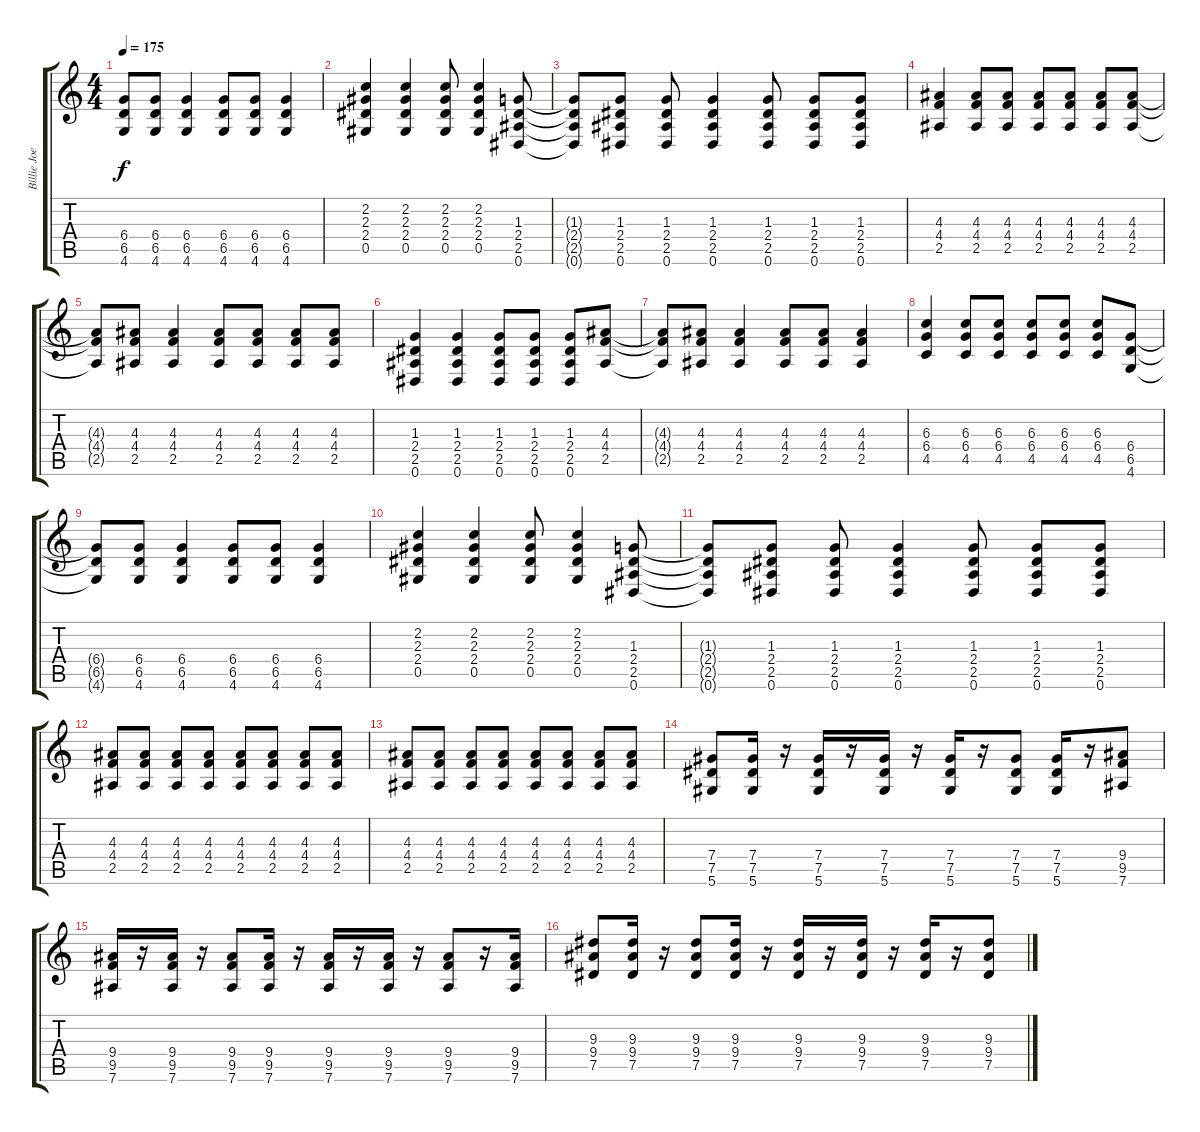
\track ("Billie Joe Guitar" "Billie Joe") {instrument distortionguitar}
\staff {score tabs}
\tuning (Eb4 Bb3 Gb3 Db3 Ab2 Eb2) {hide}
\ts (4 4)
\tempo 175
\clef g2
\ks c
(6.4{t} 6.5{t} 4.6{t}).8{dy f} (6.4 6.5 4.6).8 (6.4 6.5 4.6).4 (6.4 6.5 4.6).8 (6.4 6.5 4.6).8 (6.4 6.5 4.6).4 |
(2.2 2.3 2.4 0.5).4 (2.2 2.3 2.4 0.5).4 (2.2 2.3 2.4 0.5).8 (2.2 2.3 2.4 0.5).4 (1.3 2.4 2.5 0.6).8 |
(1.3{t} 2.4{t} 2.5{t} 0.6{t}).8 (1.3 2.4 2.5 0.6).8 (1.3 2.4 2.5 0.6).8 (1.3 2.4 2.5 0.6).4 (1.3 2.4 2.5 0.6).8 (1.3 2.4 2.5 0.6).8 (1.3 2.4 2.5 0.6).8 |
(4.3 4.4 2.5).4 (4.3 4.4 2.5).8 (4.3 4.4 2.5).8 (4.3 4.4 2.5).8 (4.3 4.4 2.5).8 (4.3 4.4 2.5).8 (4.3 4.4 2.5).8 |
(4.3{t} 4.4{t} 2.5{t}).8 (4.3 4.4 2.5).8 (4.3 4.4 2.5).4 (4.3 4.4 2.5).8 (4.3 4.4 2.5).8 (4.3 4.4 2.5).8 (4.3 4.4 2.5).8 |
(1.3 2.4 2.5 0.6).4 (1.3 2.4 2.5 0.6).4 (1.3 2.4 2.5 0.6).8 (1.3 2.4 2.5 0.6).8 (1.3 2.4 2.5 0.6).8 (4.3 4.4 2.5).8 |
(4.3{t} 4.4{t} 2.5{t}).8 (4.3 4.4 2.5).8 (4.3 4.4 2.5).4 (4.3 4.4 2.5).8 (4.3 4.4 2.5).8 (4.3 4.4 2.5).4 |
(6.3 6.4 4.5).4 (6.3 6.4 4.5).8 (6.3 6.4 4.5).8 (6.3 6.4 4.5).8 (6.3 6.4 4.5).8 (6.3 6.4 4.5).8 (6.4 6.5 4.6).8 |
(6.4{t} 6.5{t} 4.6{t}).8 (6.4 6.5 4.6).8 (6.4 6.5 4.6).4 (6.4 6.5 4.6).8 (6.4 6.5 4.6).8 (6.4 6.5 4.6).4 |
(2.2 2.3 2.4 0.5).4 (2.2 2.3 2.4 0.5).4 (2.2 2.3 2.4 0.5).8 (2.2 2.3 2.4 0.5).4 (1.3 2.4 2.5 0.6).8 |
(1.3{t} 2.4{t} 2.5{t} 0.6{t}).8 (1.3 2.4 2.5 0.6).8 (1.3 2.4 2.5 0.6).8 (1.3 2.4 2.5 0.6).4 (1.3 2.4 2.5 0.6).8 (1.3 2.4 2.5 0.6).8 (1.3 2.4 2.5 0.6).8 |
(4.3 4.4 2.5).8 (4.3 4.4 2.5).8 (4.3 4.4 2.5).8 (4.3 4.4 2.5).8 (4.3 4.4 2.5).8 (4.3 4.4 2.5).8 (4.3 4.4 2.5).8 (4.3 4.4 2.5).8 |
(4.3 4.4 2.5).8 (4.3 4.4 2.5).8 (4.3 4.4 2.5).8 (4.3 4.4 2.5).8 (4.3 4.4 2.5).8 (4.3 4.4 2.5).8 (4.3 4.4 2.5).8 (4.3 4.4 2.5).8 |
(7.4 7.5 5.6).8 (7.4 7.5 5.6).16 r.16 (7.4 7.5 5.6).16 r.16 (7.4 7.5 5.6).16 r.16 (7.4 7.5 5.6).16 r.16 (7.4 7.5 5.6).8 (7.4 7.5 5.6).16 r.16 (9.4 9.5 7.6).8 |
(9.4 9.5 7.6).16 r.16 (9.4 9.5 7.6).16 r.16 (9.4 9.5 7.6).8 (9.4 9.5 7.6).16 r.16 (9.4 9.5 7.6).16 r.16 (9.4 9.5 7.6).16 r.16 (9.4 9.5 7.6).8 r.16 (9.4 9.5 7.6).16 |
(9.3 9.4 7.5).8 (9.3 9.4 7.5).16 r.16 (9.3 9.4 7.5).8 (9.3 9.4 7.5).16 r.16 (9.3 9.4 7.5).16 r.16 (9.3 9.4 7.5).16 r.16 (9.3 9.4 7.5).16 r.16 (9.3 9.4 7.5).8
